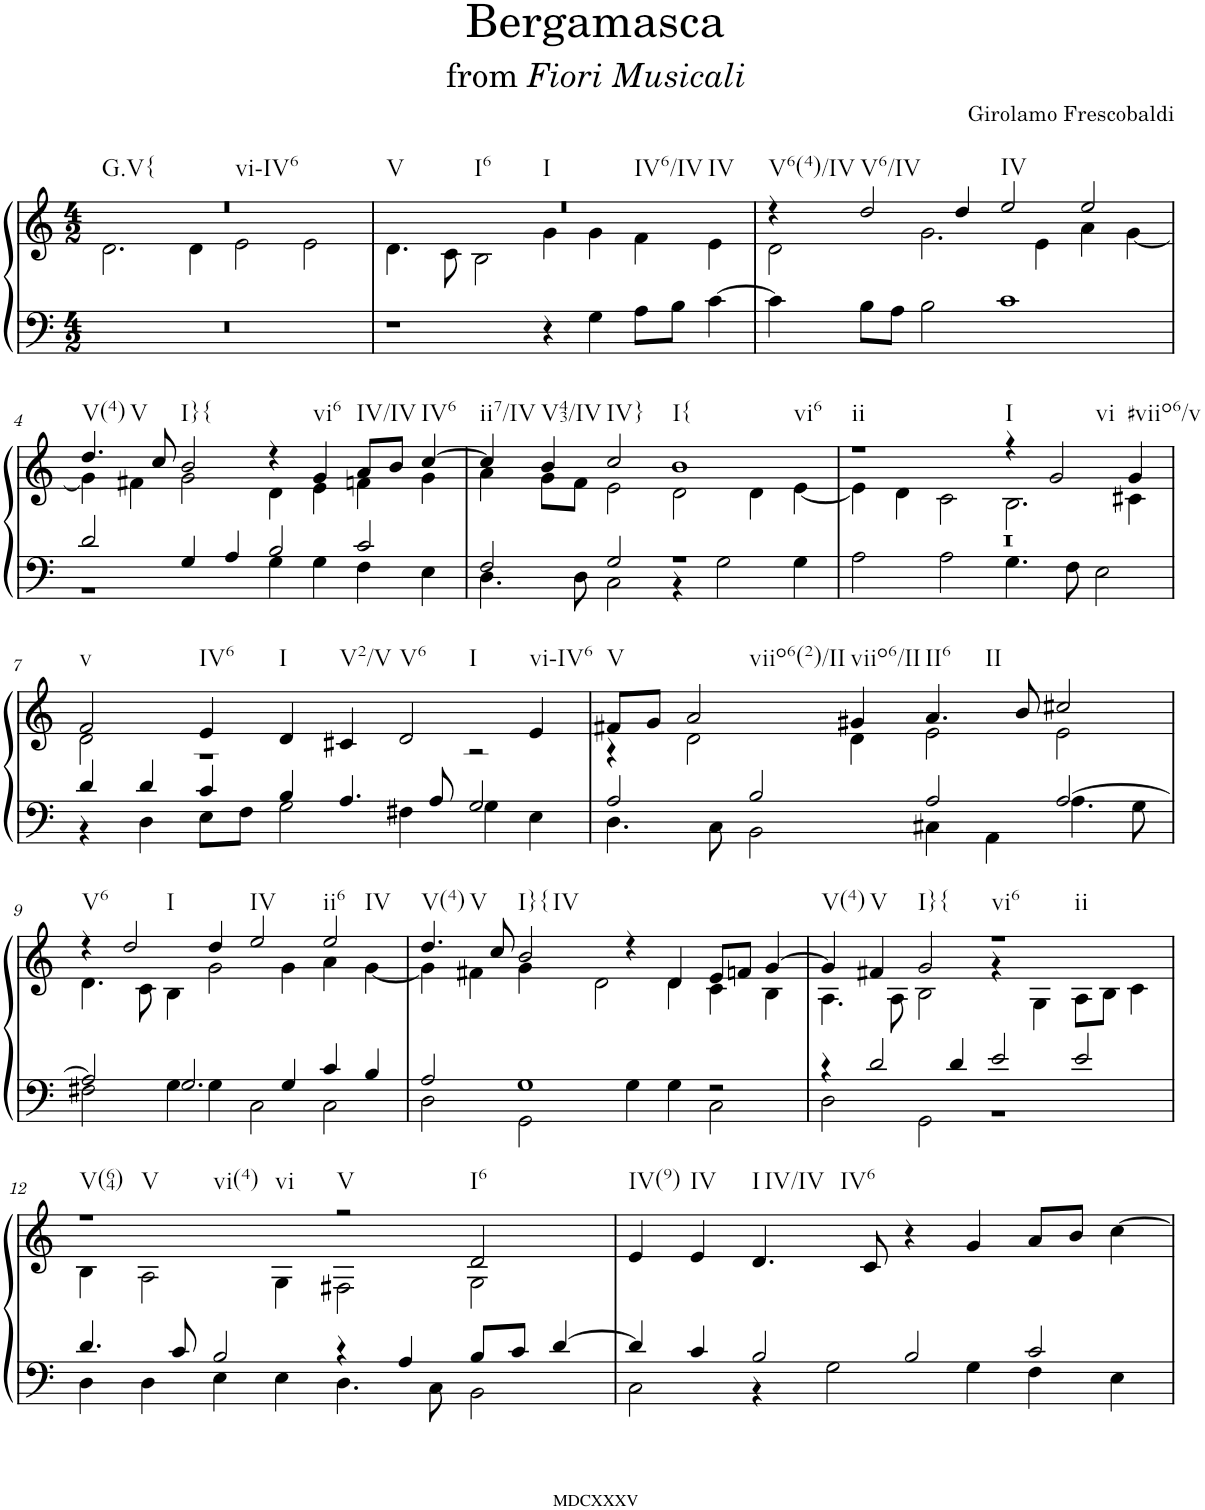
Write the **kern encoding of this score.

**kern	**kern
*part1	*part1
*staff2	*staff1
*I"Organ	*
*I'Org.	*
*clefF4	*clefG2
*k[]	*k[]
*M4/2	*M4/2
=1	=1
*	*^
!	!LO:TX:b:t=G.V{	!
!	!LO:TX:b:t=vi-IV6	!
0r	0r	2.d\
.	.	4d\
.	.	2e\
.	.	2e\
=2	=2	=2
!	!LO:TX:b:t=V	!
!	!LO:TX:b:t=I6	!
!	!LO:TX:b:t=I	!
!	!LO:TX:b:t=IV6/IV	!
!	!LO:TX:b:t=IV	!
1r	0r	4.d\
.	.	8c\
.	.	2B\
4r	.	4g\
4G\	.	4g\
8A\L	.	4f\
8B\J	.	.
[4c\	.	4e\
=3	=3	=3
!	!LO:TX:b:t=V6(4)/IV	!
4c\]	4r	2d\
!	!LO:TX:b:t=V6/IV	!
8B\L	2dd/	.
8A\J	.	.
2B\	.	2.g\
.	4dd/	.
!	!LO:TX:b:t=IV	!
1c	2ee/	.
.	.	4e\
.	2ee/	4a\
.	.	[4g\
!!LO:LB:g=z	!!
=4	=4	=4
*^	*	*
!	!	!LO:TX:b:t=V(4)	!
!	!	!LO:TX:b:t=V	!
2d/	1r	4.dd/	4g\]
.	.	.	4f#X\
.	.	8cc/	.
!	!	!LO:TX:b:t=I}{	!
4G/	.	2b/	2g\
4A/	.	.	.
2B/	4G\	4r	4d\
!	!	!LO:TX:b:t=vi6	!
.	4G\	4g/	4e\
!	!	!LO:TX:b:t=IV/IV	!
2c/	4F\	8a/L	4fn\
.	.	8b/J	.
!	!	!LO:TX:b:t=IV6	!
.	4E\	[4cc/	4g\
=5	=5	=5	=5
!	!	!LO:TX:b:t=ii7/IV	!
2F/	4.D\	4cc/]	4a\
!	!	!LO:TX:b:t=V43/IV	!
.	.	4b/	8g\L
.	8D\	.	8f\J
!	!	!LO:TX:b:t=IV}	!
2G/	2C\	2cc/	2e\
!	!	!LO:TX:b:t=I{	!
!	!	!LO:TX:b:t=vi6	!
1r	4r	1b	2d\
.	2G\	.	.
.	.	.	4d\
.	4G\	.	[4e\
=6	=6	=6	=6
!	!	!LO:TX:b:t=ii	!
*	*	*	*^
0r	2A\	0r	4e\]	1ryy
.	.	.	4d\	.
.	2A\	.	2c\	.
!	!	!	!LO:TX:b:t=I	!
.	4.G\	.	2.B\	4ryy
!	!	!	!	!LO:TX:b:t=vi
.	.	.	.	1..ryy
.	8F\	.	.	.
.	2E\	.	.	.
!	!	!	!LO:TX:b:t=#viio6/v	!
.	.	.	4c#X\	.
1ryy	1ryy	4r	1ryy	.
.	.	2g/	.	.
.	.	4g/	.	.
!!LO:LB:g=z
=7	=7	=7	=7	=7
!	!	!LO:TX:b:t=v	!	!
*	*	*	*v	*v
4d/	4r	2f/	2d\
4d/	4D\	.	.
!	!	!LO:TX:b:t=IV6	!
4c/	8E\L	4e/	1r
.	8F\J	.	.
!	!	!LO:TX:b:t=I	!
4B/	2G\	4d/	.
!	!	!LO:TX:b:t=V2/V	!
4.A/	.	4c#X/	.
!	!	!LO:TX:b:t=V6	!
!	!	!LO:TX:b:t=I	!
.	4F#X\	2d/	.
8A/	.	.	.
2G/	4G\	.	2r
!	!	!LO:TX:b:t=vi-IV6	!
.	4E\	4e/	.
=8	=8	=8	=8
!	!	!LO:TX:b:t=V	!
2A/	4.D\	8f#X/L	4r
.	.	8g/J	.
!	!	!LO:TX:b:t=viio6(2)/II	!
.	.	2a/	2d\
.	8C\	.	.
2B/	2BB\	.	.
!	!	!LO:TX:b:t=viio6/II	!
.	.	4g#X/	4d\
!	!	!LO:TX:b:t=II6	!
!	!	!LO:TX:b:t=II	!
2A/	4C#X\	4.a/	2e\
.	4AA\	.	.
.	.	8b/	.
[2A/	4.A\	2cc#X/	2e\
.	8G\	.	.
!!LO:LB:g=z	!!
=9	=9	=9	=9
!	!	!LO:TX:b:t=V6	!
2A/]	2F#X\	4r	4.d\
!	!	!LO:TX:b:t=I	!
.	.	2dd/	.
.	.	.	8c\
2.G/	4G\	.	4B\
.	4G\	4dd/	2g\
!	!	!LO:TX:b:t=IV	!
.	2C\	2ee/	.
4G/	.	.	4g\
!	!	!LO:TX:b:t=ii6	!
!	!	!LO:TX:b:t=IV	!
4c/	2C\	2ee/	4a\
4B/	.	.	[4g\
=10	=10	=10	=10
!	!	!LO:TX:b:t=V(4)	!
!	!	!LO:TX:b:t=V	!
2A/	2D\	4.dd/	4g\]
.	.	.	4f#X\
.	.	8cc/	.
!	!	!LO:TX:b:t=I}{	!
!	!	!LO:TX:b:t=IV	!
1G	2GG\	2b/	4g\
.	.	.	2d\
.	4G\	4r	.
.	4G\	4d/	4d\
2r	2C\	8e/L	4c\
.	.	8fn/J	.
.	.	[4g/	4B\
=11	=11	=11	=11
!	!	!LO:TX:b:t=V(4)	!
4r	2D\	4g/]	4.A\
!	!	!LO:TX:b:t=V	!
2d/	.	4f#X/	.
.	.	.	8A\
!	!	!LO:TX:b:t=I}{	!
.	2GG\	2g/	2B\
4d/	.	.	.
!	!	!LO:TX:b:t=vi6	!
!	!	!LO:TX:b:t=ii	!
2e/	1r	1r	4r
.	.	.	4G\
2e/	.	.	8A\L
.	.	.	8B\J
.	.	.	4c\
!!LO:LB:g=z	!!
=12	=12	=12	=12
!	!	!LO:TX:b:t=V(64)	!
!	!	!LO:TX:b:t=V	!
!	!	!LO:TX:b:t=vi(4)	!
!	!	!LO:TX:b:t=vi	!
4.d/	4D\	1r	4B\
.	4D\	.	2A\
8c/	.	.	.
2B/	4E\	.	.
.	4E\	.	4G\
!	!	!LO:TX:b:t=V	!
4r	4.D\	2r	2F#X\
4A/	.	.	.
.	8C\	.	.
!	!	!LO:TX:b:t=I6	!
8B/L	2BB\	2d/	2G\
8c/J	.	.	.
[4d/	.	.	.
*	*	*v	*v
=13	=13	=13
!	!	!LO:TX:b:t=IV(9)
4d/]	2C\	4e/
!	!	!LO:TX:b:t=IV
4c/	.	4e/
!	!	!LO:TX:b:t=I
!	!	!LO:TX:b:t=IV/IV
!	!	!LO:TX:b:t=IV6
2B/	4r	4.d/
.	2G\	.
.	.	8c/
2B/	.	4r
.	4G\	4g/
2c/	4F\	8a/L
.	.	8b/J
.	4E\	[4cc\
*v	*v	*
=	=
*-	*-
